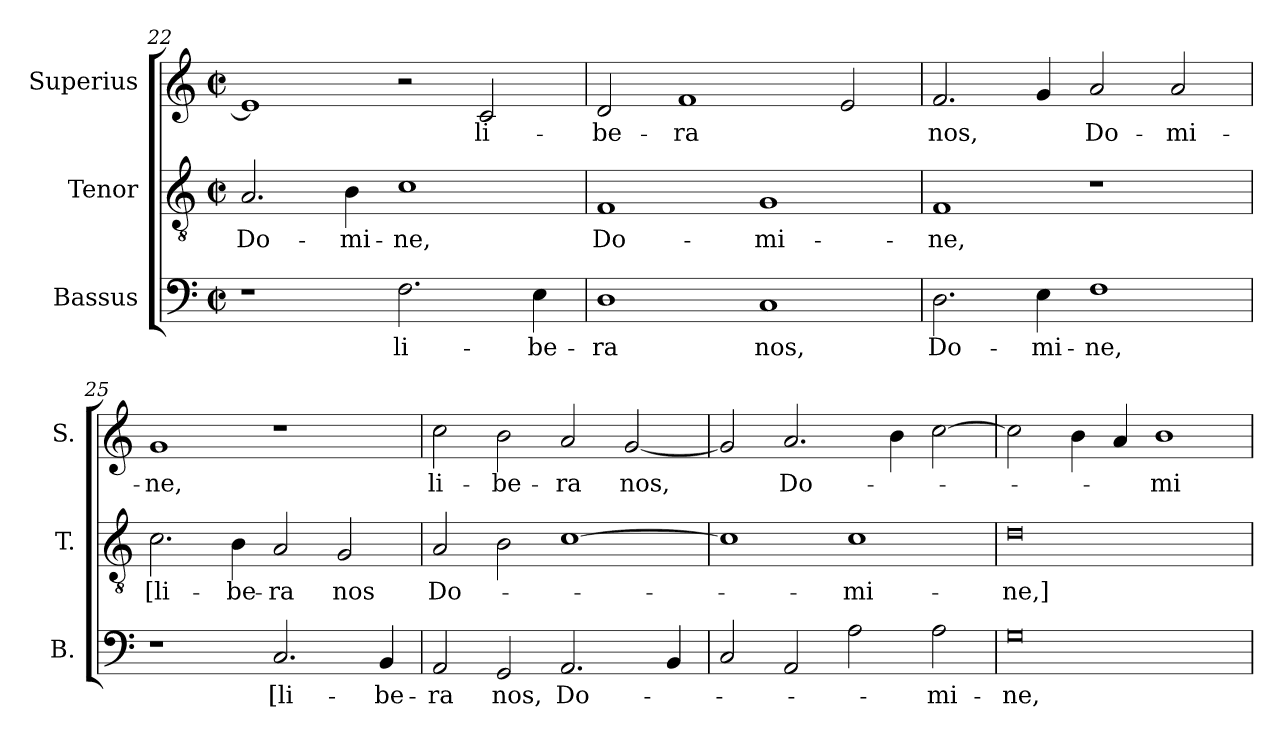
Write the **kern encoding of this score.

**kern	**text	**kern	**text	**kern	**text
*part3	*part3	*part2	*part2	*part1	*part1
*staff3	*staff3	*staff2	*staff2	*staff1	*staff1
*I"Bassus	*	*I"Tenor	*	*I"Superius	*
*I'B.	*	*I'T.	*	*I'S.	*
!!LO:PB:g=z
*clefF4	*	*clefGv2	*	*clefG2	*
*	*	*ITrd7c12	*	*	*
*k[]	*	*k[]	*	*k[]	*
*M2/2	*	*M2/2	*	*M2/2	*
*met(c|)	*	*met(c|)	*	*met(c|)	*
=22	=22	=22	=22	=22	=22
!	!	!	!LO:LY:b:color=#000000	!	!
1r	.	2.AAi/	Do-	1ei]	.
!	!	!	!LO:LY:b:color=#000000	!	!
.	.	4BBi\	-mi-	.	.
!	!LO:LY:b:color=#000000	!	!	!	!
!	!	!	!LO:LY:b:color=#000000	!	!
2.Fi\	li-	1Ci	-ne,	2r	.
!	!	!	!	!	!LO:LY:b:color=#000000
.	.	.	.	2ci/	li-
!	!LO:LY:b:color=#000000	!	!	!	!
4Ei\	-be-	.	.	.	.
=23	=23	=23	=23	=23	=23
!	!LO:LY:b:color=#000000	!	!	!	!
!	!	!	!LO:LY:b:color=#000000	!	!
!	!	!	!	!	!LO:LY:b:color=#000000
1Di	-ra	1FFi	Do-	2di/	-be-
!	!	!	!	!	!LO:LY:b:color=#000000
.	.	.	.	1fi	-ra
!	!LO:LY:b:color=#000000	!	!	!	!
!	!	!	!LO:LY:b:color=#000000	!	!
1Ci	nos,	1GGi	-mi-	.	.
.	.	.	.	2ei/	.
=24	=24	=24	=24	=24	=24
!	!LO:LY:b:color=#000000	!	!	!	!
!	!	!	!LO:LY:b:color=#000000	!	!
!	!	!	!	!	!LO:LY:b:color=#000000
2.Di\	Do-	1FFi	-ne,	2.fi/	nos,
!	!LO:LY:b:color=#000000	!	!	!	!
4Ei\	-mi-	.	.	4gi/	.
!	!LO:LY:b:color=#000000	!	!	!	!
!	!	!	!	!	!LO:LY:b:color=#000000
1Fi	-ne,	1r	.	2ai/	Do-
!	!	!	!	!	!LO:LY:b:color=#000000
.	.	.	.	2ai/	-mi-
=25	=25	=25	=25	=25	=25
!	!	!	!LO:LY:b:color=#000000	!	!
!	!	!	!	!	!LO:LY:b:color=#000000
1r	.	2.Ci\	[li-	1gi	-ne,
!	!	!	!LO:LY:b:color=#000000	!	!
.	.	4BBi\	-be-	.	.
!	!LO:LY:b:color=#000000	!	!	!	!
!	!	!	!LO:LY:b:color=#000000	!	!
2.Ci/	[li-	2AAi/	-ra	1r	.
!	!	!	!LO:LY:b:color=#000000	!	!
.	.	2GGi/	nos	.	.
!	!LO:LY:b:color=#000000	!	!	!	!
4BBi/	-be-	.	.	.	.
=26	=26	=26	=26	=26	=26
!	!LO:LY:b:color=#000000	!	!	!	!
!	!	!	!LO:LY:b:color=#000000	!	!
!	!	!	!	!	!LO:LY:b:color=#000000
2AAi/	-ra	2AAi/	Do-	2cci\	li-
!	!LO:LY:b:color=#000000	!	!	!	!
!	!	!	!	!	!LO:LY:b:color=#000000
2GGi/	nos,	2BBi\	.	2bi\	-be-
!	!LO:LY:b:color=#000000	!	!	!	!
!	!	!	!	!	!LO:LY:b:color=#000000
2.AAi/	Do-	[>1Ci	.	2ai/	-ra
!	!	!	!	!	!LO:LY:b:color=#000000
.	.	.	.	[<2gi/	nos,
4BBi/	.	.	.	.	.
=27	=27	=27	=27	=27	=27
2Ci/	.	1Ci]	.	2gi/]	.
!	!	!	!	!	!LO:LY:b:color=#000000
2AAi/	.	.	.	2.ai/	Do-
!	!	!	!LO:LY:b:color=#000000	!	!
2Ai\	.	1Ci	-mi-	.	.
.	.	.	.	4bi\	.
!	!LO:LY:b:color=#000000	!	!	!	!
2Ai\	-mi-	.	.	[>2cci\	.
=28	=28	=28	=28	=28	=28
!	!LO:LY:b:color=#000000	!	!	!	!
!	!	!	!LO:LY:b:color=#000000	!	!
0Gi	-ne,	0Di	-ne,]	2cci\]	.
.	.	.	.	4bi\	.
.	.	.	.	4ai/	.
!	!	!	!	!	!LO:LY:b:color=#000000
.	.	.	.	1bi	-mi-
=	=	=	=	=	=
*-	*-	*-	*-	*-	*-
